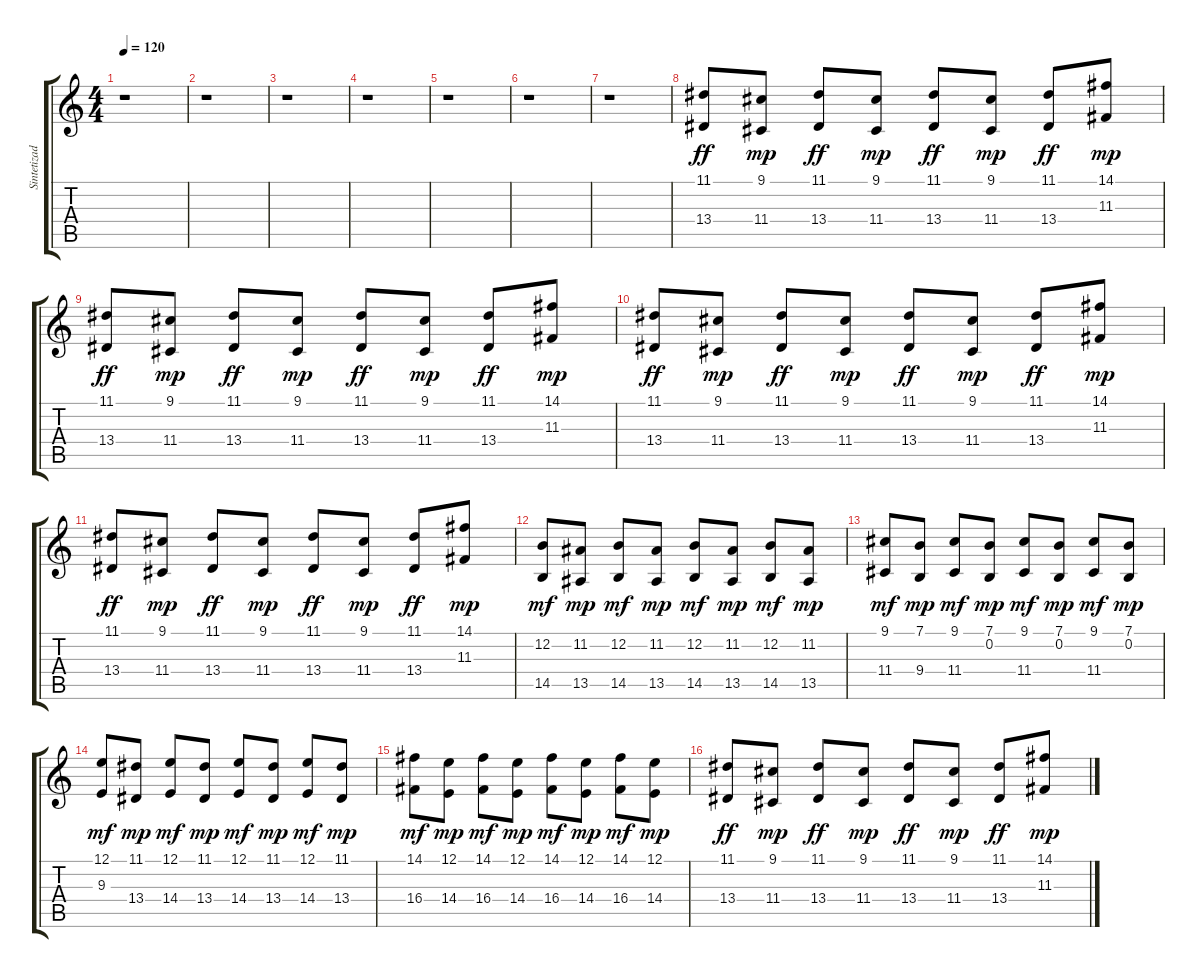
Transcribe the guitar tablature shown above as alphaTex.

\track ("Sintetizador" "Sintetizad") {instrument electricpiano2}
\staff {score tabs}
\tuning (E4 B3 G3 D3 A2 E2) {hide}
\ts (4 4)
\tempo 120
\clef g2
\ks c
r.1{dy mf} |
r.1 |
r.1 |
r.1 |
r.1 |
r.1 |
r.1 |
(11.1 13.4).8{dy ff volume 11 balance 3 instrument stringensemble1} (9.1 11.4).8{dy mp} (11.1 13.4).8{dy ff} (9.1 11.4).8{dy mp} (11.1 13.4).8{dy ff} (9.1 11.4).8{dy mp} (11.1 13.4).8{dy ff} (14.1 11.3).8{dy mp} |
(11.1 13.4).8{dy ff} (9.1 11.4).8{dy mp} (11.1 13.4).8{dy ff} (9.1 11.4).8{dy mp} (11.1 13.4).8{dy ff} (9.1 11.4).8{dy mp} (11.1 13.4).8{dy ff} (14.1 11.3).8{dy mp} |
(11.1 13.4).8{dy ff} (9.1 11.4).8{dy mp} (11.1 13.4).8{dy ff} (9.1 11.4).8{dy mp} (11.1 13.4).8{dy ff} (9.1 11.4).8{dy mp} (11.1 13.4).8{dy ff} (14.1 11.3).8{dy mp} |
(11.1 13.4).8{dy ff} (9.1 11.4).8{dy mp} (11.1 13.4).8{dy ff} (9.1 11.4).8{dy mp} (11.1 13.4).8{dy ff} (9.1 11.4).8{dy mp} (11.1 13.4).8{dy ff} (14.1 11.3).8{dy mp} |
(12.2 14.5).8{dy mf} (11.2 13.5).8{dy mp} (12.2 14.5).8{dy mf} (11.2 13.5).8{dy mp} (12.2 14.5).8{dy mf} (11.2 13.5).8{dy mp} (12.2 14.5).8{dy mf} (11.2 13.5).8{dy mp} |
(9.1 11.4).8{dy mf} (7.1 9.4).8{dy mp} (9.1 11.4).8{dy mf} (7.1 0.2).8{dy mp} (9.1 11.4).8{dy mf} (7.1 0.2).8{dy mp} (9.1 11.4).8{dy mf} (7.1 0.2).8{dy mp} |
(12.1 9.3).8{dy mf} (11.1 13.4).8{dy mp} (12.1 14.4).8{dy mf} (11.1 13.4).8{dy mp} (12.1 14.4).8{dy mf} (11.1 13.4).8{dy mp} (12.1 14.4).8{dy mf} (11.1 13.4).8{dy mp} |
(14.1 16.4).8{dy mf} (12.1 14.4).8{dy mp} (14.1 16.4).8{dy mf} (12.1 14.4).8{dy mp} (14.1 16.4).8{dy mf} (12.1 14.4).8{dy mp} (14.1 16.4).8{dy mf} (12.1 14.4).8{dy mp} |
(11.1 13.4).8{dy ff} (9.1 11.4).8{dy mp} (11.1 13.4).8{dy ff} (9.1 11.4).8{dy mp} (11.1 13.4).8{dy ff} (9.1 11.4).8{dy mp} (11.1 13.4).8{dy ff} (14.1 11.3).8{dy mp}
